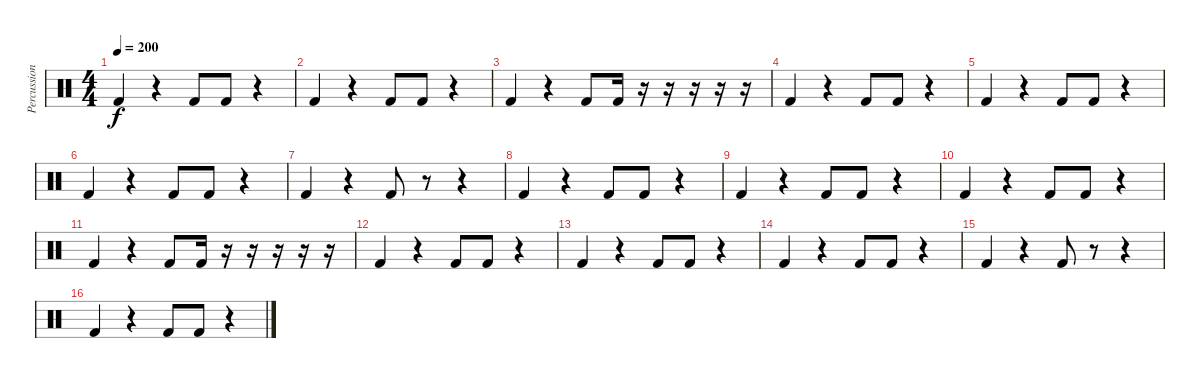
\track ("Percussion" "Percussion") {instrument percussion}
\staff {score}
\articulation defaults
\ts (4 4)
\tempo 200
\clef neutral
\ks c "Kick (hit) 2".4{dy f}
r.4 "Kick (hit) 2".8 "Kick (hit) 2".8 r.4 |
"Kick (hit) 2".4 r.4 "Kick (hit) 2".8 "Kick (hit) 2".8 r.4 |
"Kick (hit) 2".4 r.4 "Kick (hit) 2".8 "Kick (hit) 2".16 r.16 r.16 r.16 r.16 r.16 |
"Kick (hit) 2".4 r.4 "Kick (hit) 2".8 "Kick (hit) 2".8 r.4 |
"Kick (hit) 2".4 r.4 "Kick (hit) 2".8 "Kick (hit) 2".8 r.4 |
"Kick (hit) 2".4 r.4 "Kick (hit) 2".8 "Kick (hit) 2".8 r.4 |
"Kick (hit) 2".4 r.4 "Kick (hit) 2".8 r.8 r.4 |
"Kick (hit) 2".4 r.4 "Kick (hit) 2".8 "Kick (hit) 2".8 r.4 |
"Kick (hit) 2".4 r.4 "Kick (hit) 2".8 "Kick (hit) 2".8 r.4 |
"Kick (hit) 2".4 r.4 "Kick (hit) 2".8 "Kick (hit) 2".8 r.4 |
"Kick (hit) 2".4 r.4 "Kick (hit) 2".8 "Kick (hit) 2".16 r.16 r.16 r.16 r.16 r.16 |
"Kick (hit) 2".4 r.4 "Kick (hit) 2".8 "Kick (hit) 2".8 r.4 |
"Kick (hit) 2".4 r.4 "Kick (hit) 2".8 "Kick (hit) 2".8 r.4 |
"Kick (hit) 2".4 r.4 "Kick (hit) 2".8 "Kick (hit) 2".8 r.4 |
"Kick (hit) 2".4 r.4 "Kick (hit) 2".8 r.8 r.4 |
"Kick (hit) 2".4 r.4 "Kick (hit) 2".8 "Kick (hit) 2".8 r.4
